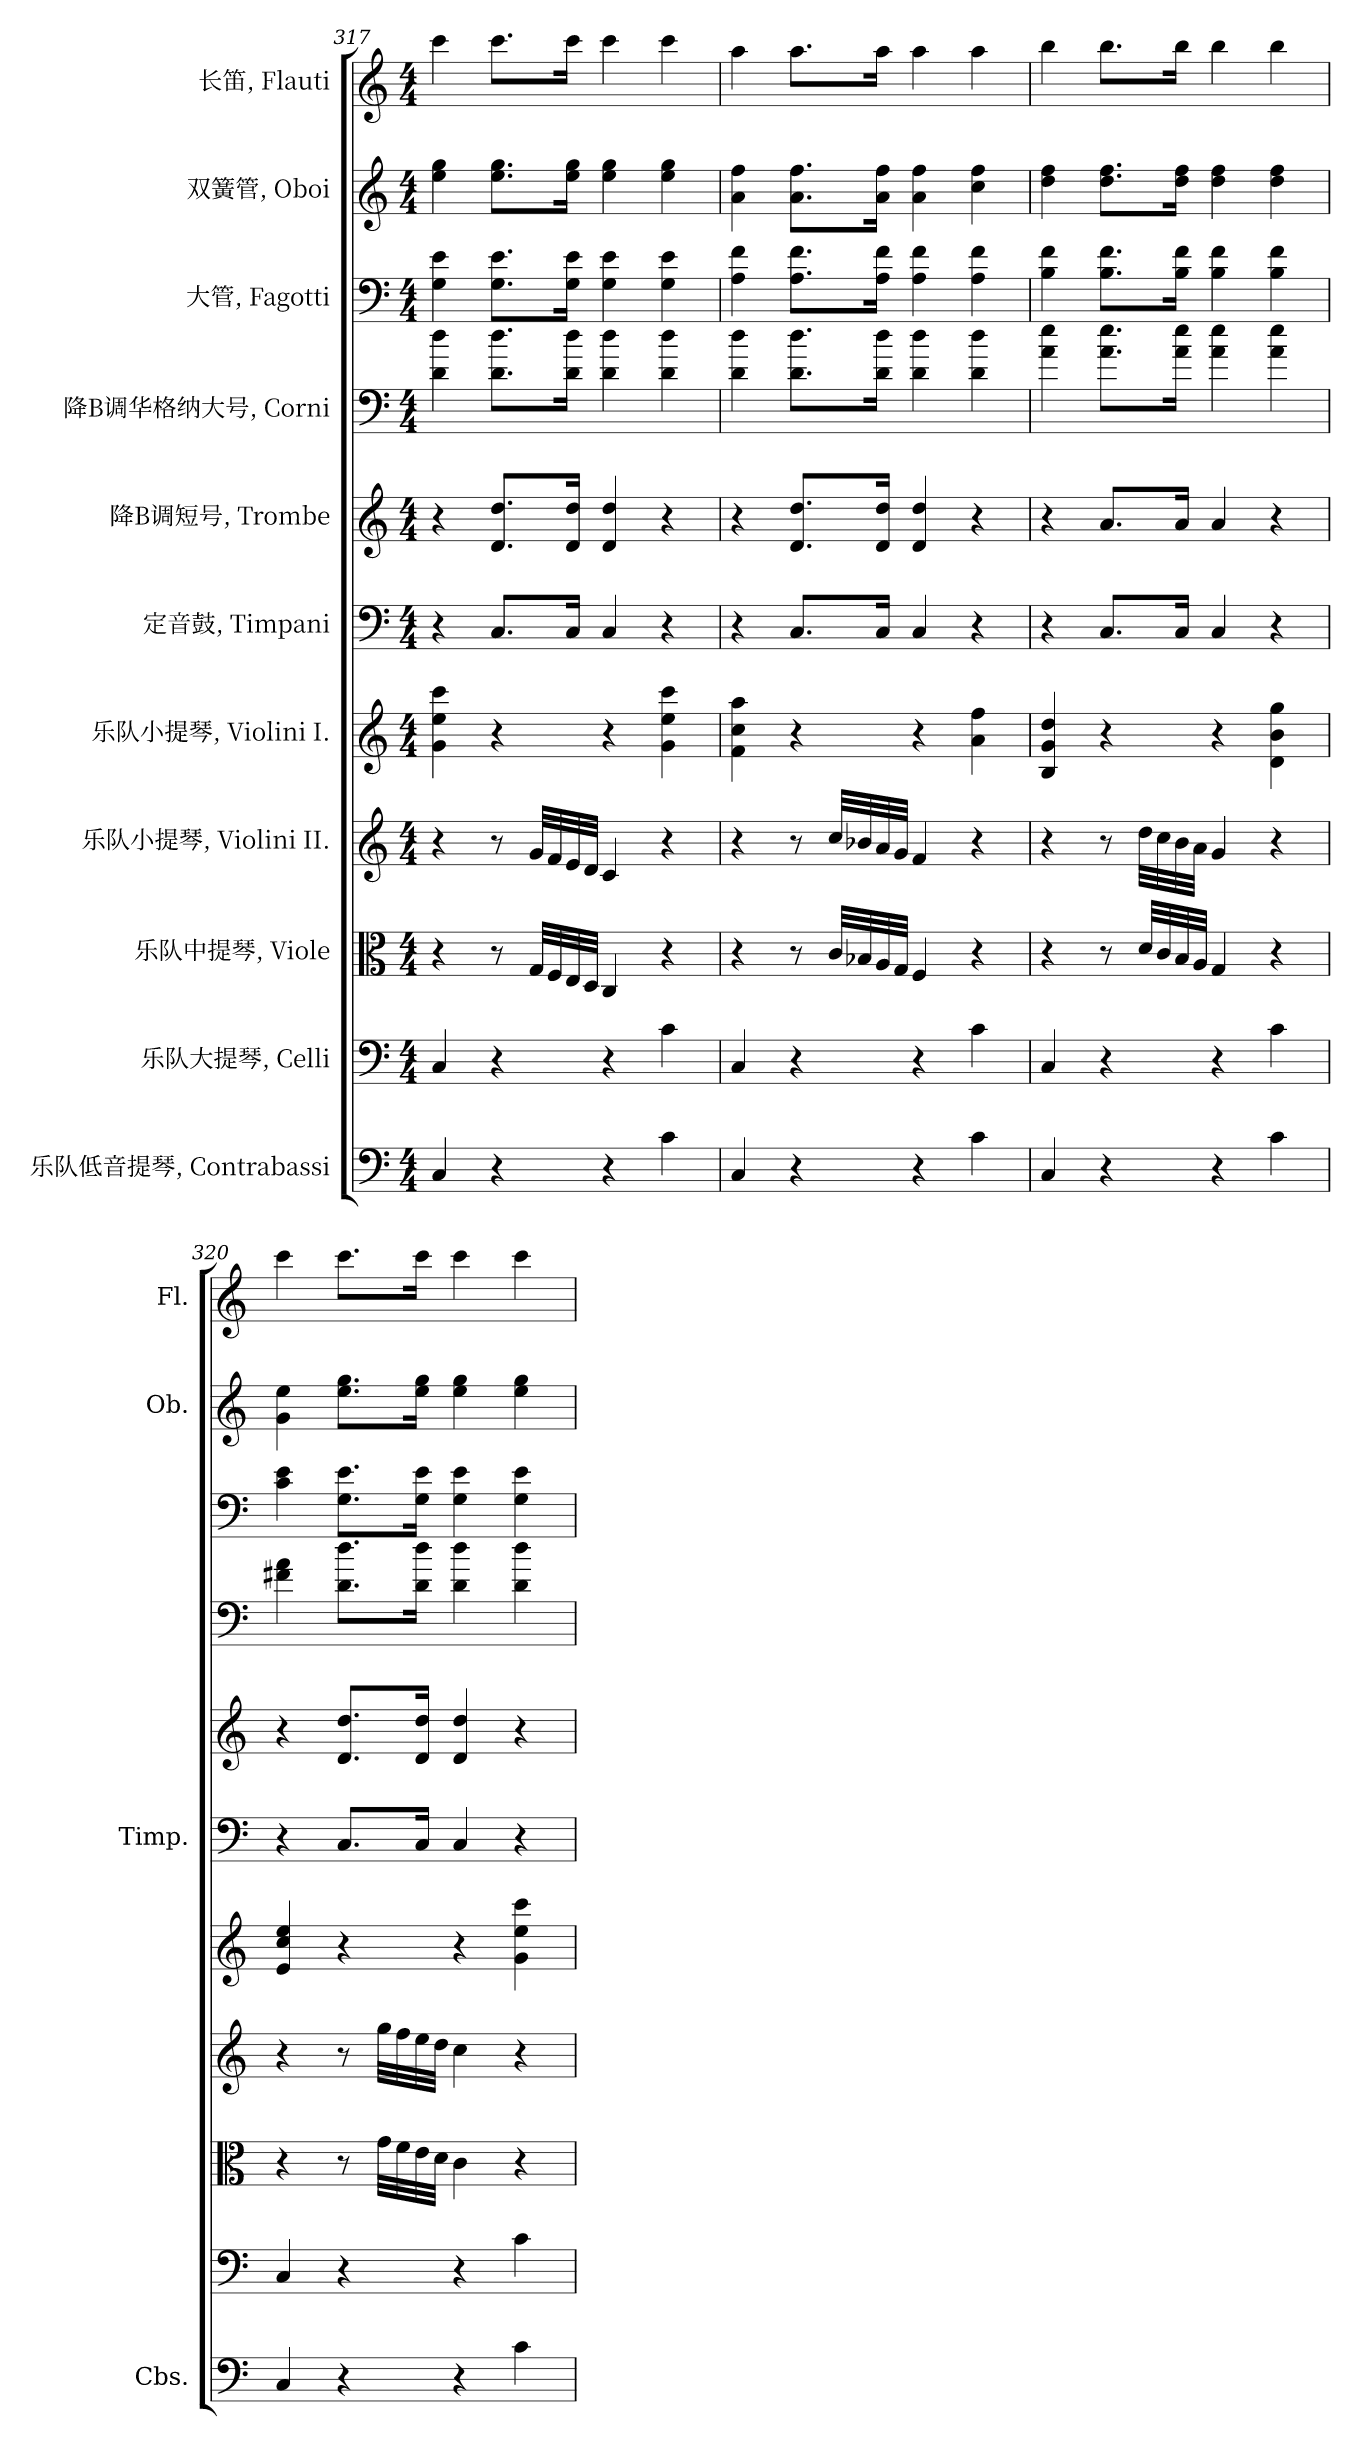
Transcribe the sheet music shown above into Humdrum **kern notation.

**kern	**kern	**kern	**kern	**kern	**kern	**kern	**kern	**kern	**kern	**kern
*part11	*part10	*part9	*part8	*part7	*part6	*part5	*part4	*part3	*part2	*part1
*staff11	*staff10	*staff9	*staff8	*staff7	*staff6	*staff5	*staff4	*staff3	*staff2	*staff1
*I"乐队低音提琴, Contrabassi	*I"乐队大提琴, Celli	*I"乐队中提琴, Viole	*I"乐队小提琴, Violini II.	*I"乐队小提琴, Violini I.	*I"定音鼓, Timpani	*I"降B调短号, Trombe	*I"降B调华格纳大号, Corni	*I"大管, Fagotti	*I"双簧管, Oboi	*I"长笛, Flauti
*I'Cbs.	*	*	*	*	*I'Timp.	*	*	*	*I'Ob.	*I'Fl.
*clefF4	*clefF4	*clefC3	*clefG2	*clefG2	*clefF4	*clefG2	*clefF4	*clefF4	*clefG2	*clefG2
*ITrd7c12	*	*	*	*	*	*ITrd1c2	*ITrd1c2	*	*	*
*k[]	*k[]	*k[]	*k[]	*k[]	*k[]	*k[b-e-]	*k[b-e-]	*k[]	*k[]	*k[]
*M4/4	*M4/4	*M4/4	*M4/4	*M4/4	*M4/4	*M4/4	*M4/4	*M4/4	*M4/4	*M4/4
=317	=317	=317	=317	=317	=317	=317	=317	=317	=317	=317
4CC/	4C/	4r	4r	4g\ 4ee\ 4ccc\	4r	4r	4c\ 4cc\	4G\ 4e\	4ee\ 4gg\	4ccc\
4r	4r	8r	8r	4r	8.C/L	8.c/ 8.cc/L	8.c\ 8.cc\L	8.G\ 8.e\L	8.ee\ 8.gg\L	8.ccc\L
.	.	32G/LLL	32g/LLL	.	.	.	.	.	.	.
.	.	32F/	32f/	.	.	.	.	.	.	.
.	.	32E/	32e/	.	16C/Jk	16c/ 16cc/Jk	16c\ 16cc\Jk	16G\ 16e\Jk	16ee\ 16gg\Jk	16ccc\Jk
.	.	32D/JJJ	32d/JJJ	.	.	.	.	.	.	.
4r	4r	4C/	4c/	4r	4C/	4c/ 4cc/	4c\ 4cc\	4G\ 4e\	4ee\ 4gg\	4ccc\
4C\	4c\	4r	4r	4g\ 4ee\ 4ccc\	4r	4r	4c\ 4cc\	4G\ 4e\	4ee\ 4gg\	4ccc\
=318	=318	=318	=318	=318	=318	=318	=318	=318	=318	=318
4CC/	4C/	4r	4r	4f\ 4cc\ 4aa\	4r	4r	4c\ 4cc\	4A\ 4f\	4a\ 4ff\	4aa\
4r	4r	8r	8r	4r	8.C/L	8.c/ 8.cc/L	8.c\ 8.cc\L	8.A\ 8.f\L	8.a\ 8.ff\L	8.aa\L
.	.	32c/LLL	32cc/LLL	.	.	.	.	.	.	.
.	.	32B-X/	32b-X/	.	.	.	.	.	.	.
.	.	32A/	32a/	.	16C/Jk	16c/ 16cc/Jk	16c\ 16cc\Jk	16A\ 16f\Jk	16a\ 16ff\Jk	16aa\Jk
.	.	32G/JJJ	32g/JJJ	.	.	.	.	.	.	.
4r	4r	4F/	4f/	4r	4C/	4c/ 4cc/	4c\ 4cc\	4A\ 4f\	4a\ 4ff\	4aa\
4C\	4c\	4r	4r	4a\ 4ff\	4r	4r	4c\ 4cc\	4A\ 4f\	4cc\ 4ff\	4aa\
!!LO:PB:g=z
=319	=319	=319	=319	=319	=319	=319	=319	=319	=319	=319
4CC/	4C/	4r	4r	4B/ 4g/ 4dd/	4r	4r	4g\ 4dd\	4B\ 4f\	4dd\ 4ff\	4bb\
4r	4r	8r	8r	4r	8.C/L	8.g/L	8.g\ 8.dd\L	8.B\ 8.f\L	8.dd\ 8.ff\L	8.bb\L
.	.	32d/LLL	32dd\LLL	.	.	.	.	.	.	.
.	.	32c/	32cc\	.	.	.	.	.	.	.
.	.	32B/	32b\	.	16C/Jk	16g/Jk	16g\ 16dd\Jk	16B\ 16f\Jk	16dd\ 16ff\Jk	16bb\Jk
.	.	32A/JJJ	32a\JJJ	.	.	.	.	.	.	.
4r	4r	4G/	4g/	4r	4C/	4g/	4g\ 4dd\	4B\ 4f\	4dd\ 4ff\	4bb\
4C\	4c\	4r	4r	4d\ 4b\ 4gg\	4r	4r	4g\ 4dd\	4B\ 4f\	4dd\ 4ff\	4bb\
=320	=320	=320	=320	=320	=320	=320	=320	=320	=320	=320
4CC/	4C/	4r	4r	4e/ 4cc/ 4ee/	4r	4r	4en\ 4g\	4c\ 4e\	4g\ 4ee\	4ccc\
4r	4r	8r	8r	4r	8.C/L	8.c/ 8.cc/L	8.c\ 8.cc\L	8.G\ 8.e\L	8.ee\ 8.gg\L	8.ccc\L
.	.	32g\LLL	32gg\LLL	.	.	.	.	.	.	.
.	.	32f\	32ff\	.	.	.	.	.	.	.
.	.	32e\	32ee\	.	16C/Jk	16c/ 16cc/Jk	16c\ 16cc\Jk	16G\ 16e\Jk	16ee\ 16gg\Jk	16ccc\Jk
.	.	32d\JJJ	32dd\JJJ	.	.	.	.	.	.	.
4r	4r	4c\	4cc\	4r	4C/	4c/ 4cc/	4c\ 4cc\	4G\ 4e\	4ee\ 4gg\	4ccc\
4C\	4c\	4r	4r	4g\ 4ee\ 4ccc\	4r	4r	4c\ 4cc\	4G\ 4e\	4ee\ 4gg\	4ccc\
=	=	=	=	=	=	=	=	=	=	=
*-	*-	*-	*-	*-	*-	*-	*-	*-	*-	*-
